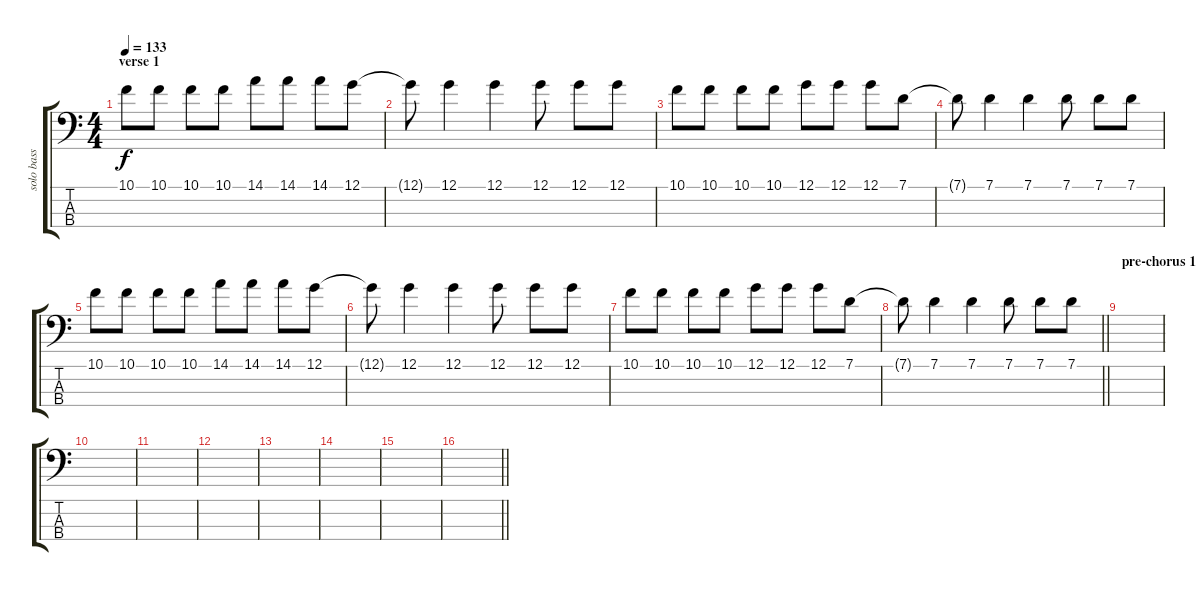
\track ("solo bass" "solo bass") {instrument electricguitarjazz}
\staff {score tabs}
\tuning (G2 D2 A1 E1) {hide}
\ts (4 4)
\section ("" "verse 1")
\tempo 133
\clef f4
\ks c
10.1.8{dy f} 10.1.8 10.1.8 10.1.8 14.1.8 14.1.8 14.1.8 12.1.8 |
12.1{t}.8 12.1.4 12.1.4 12.1.8 12.1.8 12.1.8 |
10.1.8 10.1.8 10.1.8 10.1.8 12.1.8 12.1.8 12.1.8 7.1.8 |
7.1{t}.8 7.1.4 7.1.4 7.1.8 7.1.8 7.1.8 |
10.1.8 10.1.8 10.1.8 10.1.8 14.1.8 14.1.8 14.1.8 12.1.8 |
12.1{t}.8 12.1.4 12.1.4 12.1.8 12.1.8 12.1.8 |
10.1.8 10.1.8 10.1.8 10.1.8 12.1.8 12.1.8 12.1.8 7.1.8 |
\barLineRight lightlight
7.1{t}.8 7.1.4 7.1.4 7.1.8 7.1.8 7.1.8 |
\section ("" "pre-chorus 1")
|
|
|
|
|
|
|
\barLineRight lightlight
